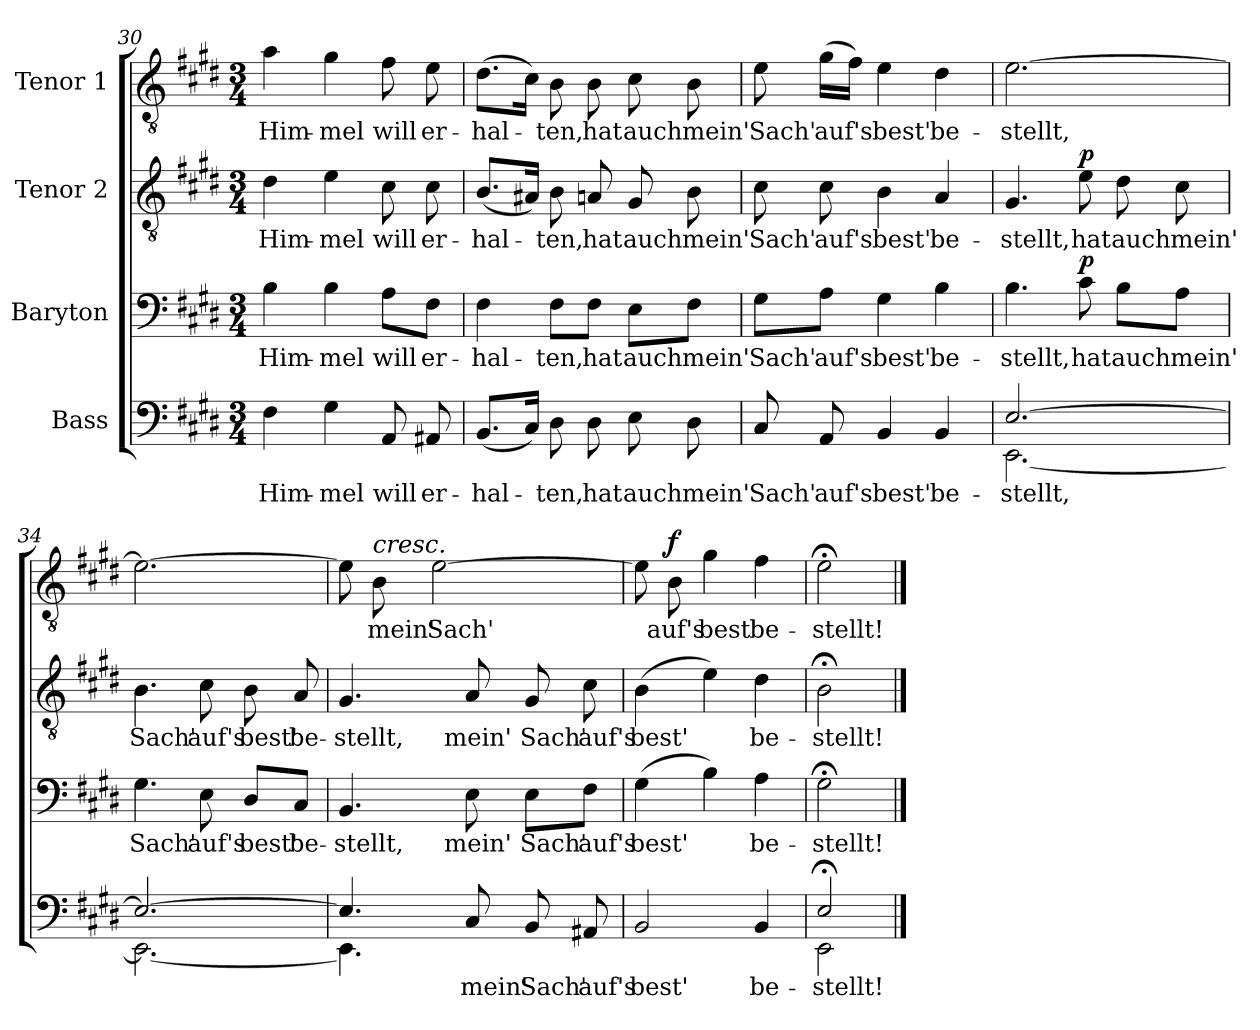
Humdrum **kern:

**kern	**text	**kern	**text	**dynam	**kern	**text	**dynam	**kern	**text	**dynam
*part4	*part4	*part3	*part3	*part3	*part2	*part2	*part2	*part1	*part1	*part1
*staff4	*staff4	*staff3	*staff3	*staff3	*staff2	*staff2	*staff2	*staff1	*staff1	*staff1
*I"Bass	*	*I"Baryton	*	*	*I"Tenor 2	*	*	*I"Tenor 1	*	*
*clefF4	*	*clefF4	*	*	*clefGv2	*	*	*clefGv2	*	*
*k[f#c#g#d#]	*	*k[f#c#g#d#]	*	*	*k[f#c#g#d#]	*	*	*k[f#c#g#d#]	*	*
*M3/4	*	*M3/4	*	*	*M3/4	*	*	*M3/4	*	*
=30	=30	=30	=30	=30	=30	=30	=30	=30	=30	=30
!	!LO:LY:b	!	!LO:LY:b	!	!	!LO:LY:b	!	!	!LO:LY:b	!
4F#\	Him-	4B\	Him-	.	4d#\	Him-	.	4a\	Him-	.
!	!LO:LY:b	!	!LO:LY:b	!	!	!LO:LY:b	!	!	!LO:LY:b	!
4G#\	-mel	4B\	-mel	.	4e\	-mel	.	4g#\	-mel	.
!	!LO:LY:b	!	!LO:LY:b	!	!	!LO:LY:b	!	!	!LO:LY:b	!
8AA/	will	8A\L	will	.	8c#\	will	.	8f#\	will	.
!	!LO:LY:b	!	!LO:LY:b	!	!	!LO:LY:b	!	!	!LO:LY:b	!
8AA#X/	er-	8F#\J	er-	.	8c#\	er-	.	8e\	er-	.
!!LO:LB:g=z
=31	=31	=31	=31	=31	=31	=31	=31	=31	=31	=31
!	!LO:LY:b	!	!LO:LY:b	!	!	!LO:LY:b	!	!	!LO:LY:b	!
(<8.BB/L	-hal-	4F#\	-hal-	.	(<8.B/L	-hal-	.	(>8.d#\L	-hal-	.
16C#/Jk)	.	.	.	.	16A#X/Jk)	.	.	16c#\Jk)	.	.
!	!LO:LY:b	!	!LO:LY:b	!	!	!LO:LY:b	!	!	!LO:LY:b	!
8D#\	-ten,	8F#\L	-ten,	.	8B\	-ten,	.	8B\	-ten,	.
!	!LO:LY:b	!	!LO:LY:b	!	!	!LO:LY:b	!	!	!LO:LY:b	!
8D#\	hat	8F#\J	hat	.	8An/	hat	.	8B\	hat	.
!	!LO:LY:b	!	!LO:LY:b	!	!	!LO:LY:b	!	!	!LO:LY:b	!
8E\	auch	8E\L	auch	.	8G#/	auch	.	8c#\	auch	.
!	!LO:LY:b	!	!LO:LY:b	!	!	!LO:LY:b	!	!	!LO:LY:b	!
8D#\	mein'	8F#\J	mein'	.	8B\	mein'	.	8B\	mein'	.
=32	=32	=32	=32	=32	=32	=32	=32	=32	=32	=32
!	!LO:LY:b	!	!LO:LY:b	!	!	!LO:LY:b	!	!	!LO:LY:b	!
8C#/	Sach'	8G#\L	Sach'	.	8c#\	Sach'	.	8e\	Sach'	.
!	!LO:LY:b	!	!LO:LY:b	!	!	!LO:LY:b	!	!	!LO:LY:b	!
8AA/	auf's	8A\J	auf's	.	8c#\	auf's	.	(>16g#\LL	auf's	.
.	.	.	.	.	.	.	.	16f#\JJ)	.	.
!	!LO:LY:b	!	!LO:LY:b	!	!	!LO:LY:b	!	!	!LO:LY:b	!
4BB/	best'	4G#\	best'	.	4B\	best'	.	4e\	best'	.
!	!LO:LY:b	!	!LO:LY:b	!	!	!LO:LY:b	!	!	!LO:LY:b	!
4BB/	be-	4B\	be-	.	4A/	be-	.	4d#\	be-	.
=33	=33	=33	=33	=33	=33	=33	=33	=33	=33	=33
!	!LO:LY:b	!	!LO:LY:b	!	!	!LO:LY:b	!	!	!LO:LY:b	!
*^	*	*	*	*	*	*	*	*	*	*
[2.E/	[2.EE\	-stellt,	4.B\	-stellt,	.	4.G#/	-stellt,	.	[2.e\	-stellt,	.
!	!	!	!	!LO:LY:b	!LO:DY:a	!	!LO:LY:b	!LO:DY:a	!	!	!
.	.	.	8c#\	hat	p	8e\	hat	p	.	.	.
!	!	!	!	!LO:LY:b	!	!	!LO:LY:b	!	!	!	!
.	.	.	8B\L	auch	.	8d#\	auch	.	.	.	.
!	!	!	!	!LO:LY:b	!	!	!LO:LY:b	!	!	!	!
.	.	.	8A\J	mein'	.	8c#\	mein'	.	.	.	.
=34	=34	=34	=34	=34	=34	=34	=34	=34	=34	=34	=34
!	!	!	!	!LO:LY:b	!	!	!LO:LY:b	!	!	!	!
2.E/_	2.EE\_	.	4.G#\	Sach'	.	4.B\	Sach'	.	2.e\_	.	.
!	!	!	!	!LO:LY:b	!	!	!LO:LY:b	!	!	!	!
.	.	.	8E\	auf's	.	8c#\	auf's	.	.	.	.
!	!	!	!	!LO:LY:b	!	!	!LO:LY:b	!	!	!	!
.	.	.	8D#/L	best'	.	8B\	best'	.	.	.	.
!	!	!	!	!LO:LY:b	!	!	!LO:LY:b	!	!	!	!
.	.	.	8C#/J	be-	.	8A/	be-	.	.	.	.
=35	=35	=35	=35	=35	=35	=35	=35	=35	=35	=35	=35
!	!	!	!	!LO:LY:b	!	!	!LO:LY:b	!	!	!	!
4.E/]	4.EE\]	.	4.BB/	-stellt,	.	4.G#/	-stellt,	.	8e\]	.	.
!	!	!	!	!	!	!	!	!	!LO:TX:a:i:t=cresc.	!	!
!	!	!	!	!	!	!	!	!	!	!LO:LY:b	!
.	.	.	.	.	.	.	.	.	8B\	mein'	.
!	!	!	!	!	!	!	!	!	!	!LO:LY:b	!
.	.	.	.	.	.	.	.	.	[2e\	Sach'	.
!	!	!LO:LY:b	!	!LO:LY:b	!	!	!LO:LY:b	!	!	!	!
8C#/	4.ryy	mein'	8E\	mein'	.	8A/	mein'	.	.	.	.
!	!	!LO:LY:b	!	!LO:LY:b	!	!	!LO:LY:b	!	!	!	!
8BB/	.	Sach'	8E\L	Sach'	.	8G#/	Sach'	.	.	.	.
!	!	!LO:LY:b	!	!LO:LY:b	!	!	!LO:LY:b	!	!	!	!
8AA#X/	.	auf's	8F#\J	auf's	.	8c#\	auf's	.	.	.	.
*v	*v	*	*	*	*	*	*	*	*	*	*
=36	=36	=36	=36	=36	=36	=36	=36	=36	=36	=36
!	!LO:LY:b	!	!LO:LY:b	!	!	!LO:LY:b	!	!	!	!
2BB/	best'	(>4G#\	best'	.	(>4B\	best'	.	8e\]	.	.
!	!	!	!	!	!	!	!	!	!LO:LY:b	!LO:DY:a
.	.	.	.	.	.	.	.	8B\	auf's	f
!	!	!	!	!	!	!	!	!	!LO:LY:b	!
.	.	4B\)	.	.	4e\)	.	.	4g#\	best'	.
!	!LO:LY:b	!	!LO:LY:b	!	!	!LO:LY:b	!	!	!LO:LY:b	!
4BB/	be-	4A\	be-	.	4d#\	be-	.	4f#\	be-	.
=37	=37	=37	=37	=37	=37	=37	=37	=37	=37	=37
!	!LO:LY:b	!	!LO:LY:b	!	!	!LO:LY:b	!	!	!LO:LY:b	!
*^	*	*	*	*	*	*	*	*	*	*
2E;</	2EE\	-stellt!	2G#;<\	-stellt!	.	2B;<\	-stellt!	.	2e;<\	-stellt!	.
*v	*v	*	*	*	*	*	*	*	*	*	*
==	==	==	==	==	==	==	==	==	==	==
*-	*-	*-	*-	*-	*-	*-	*-	*-	*-	*-
